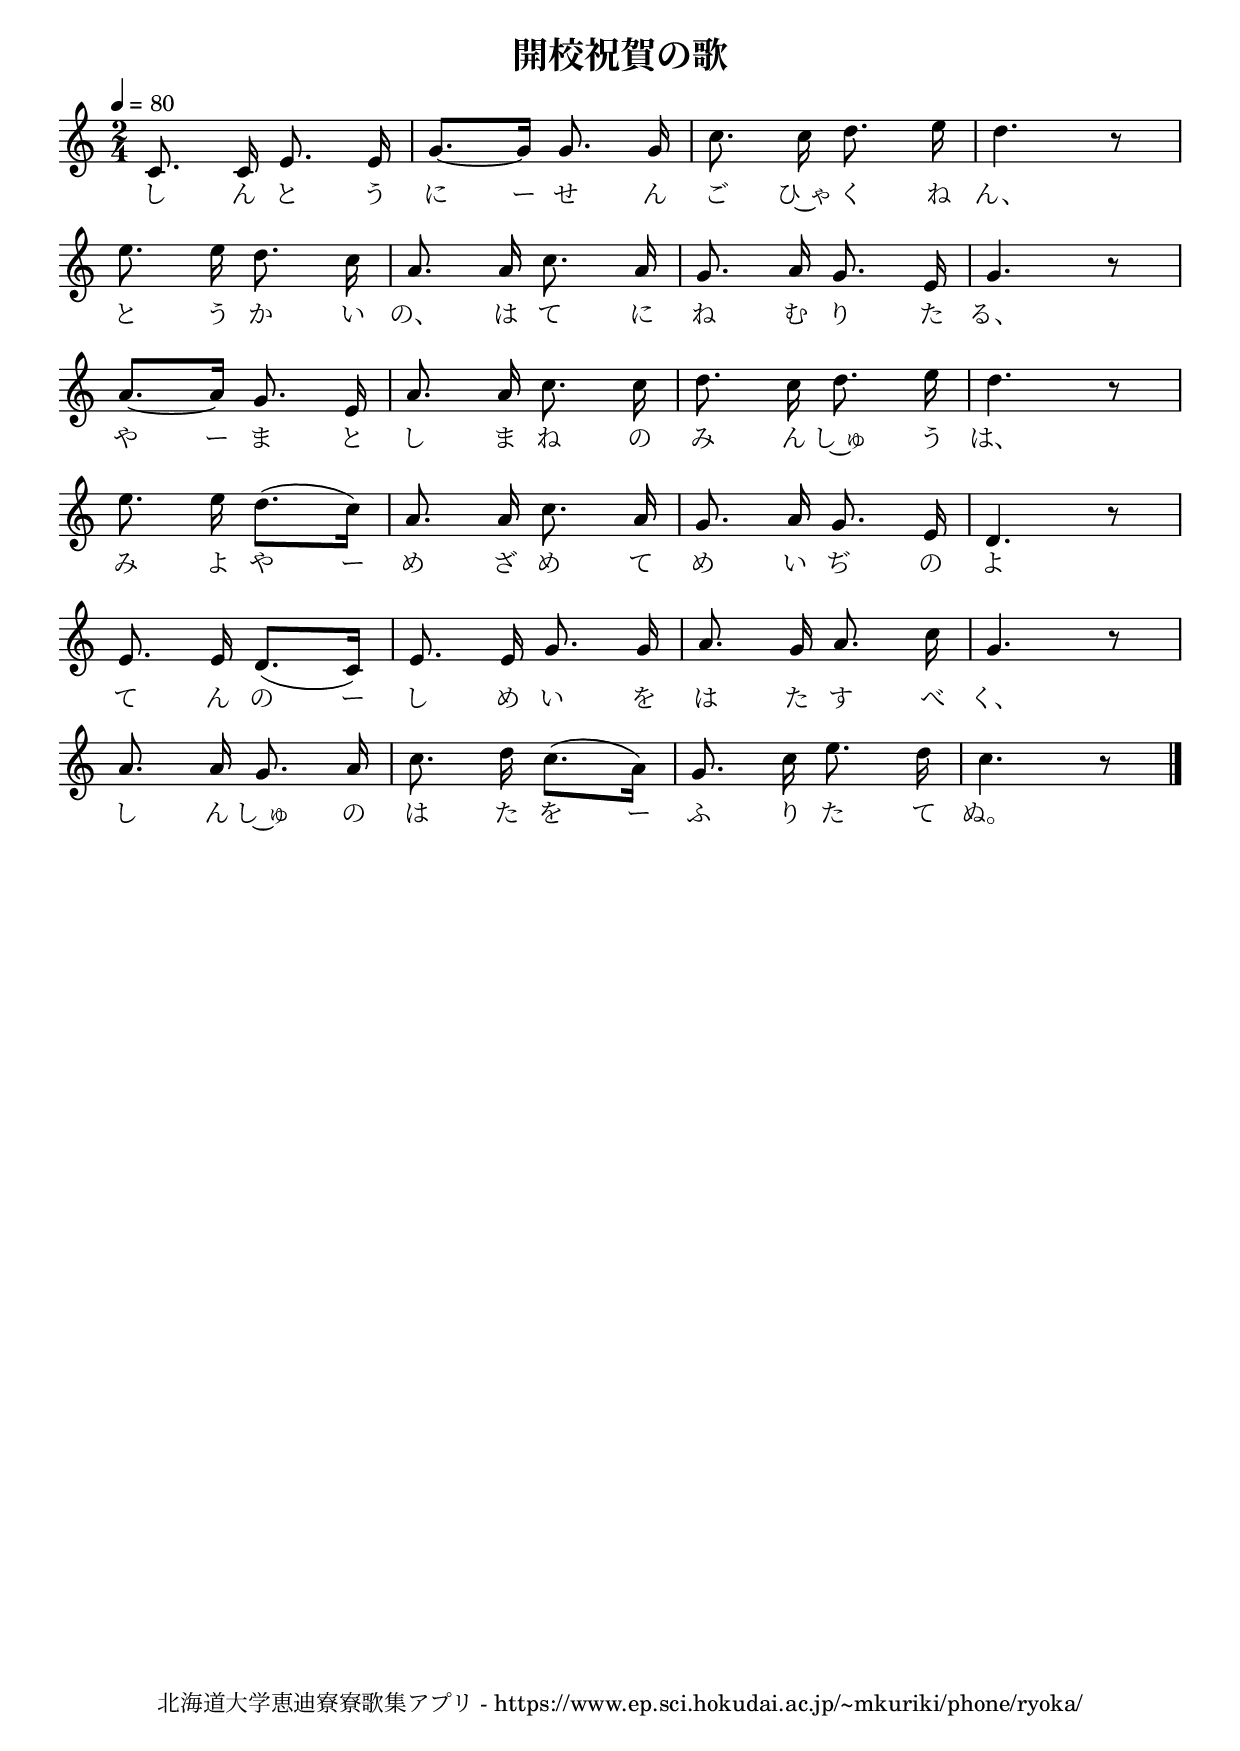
\version "2.18.2"

\paper {indent = 0}

\header {
  title = "開校祝賀の歌"
  subtitle = ""
  composer = ""
  poet = ""
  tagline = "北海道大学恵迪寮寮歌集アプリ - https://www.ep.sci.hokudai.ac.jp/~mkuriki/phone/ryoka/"
}


melody = \relative c'{
  \tempo 4 = 80
  \autoBeamOff
  \numericTimeSignature
  \override BreathingSign.text = \markup { \musicglyph #"scripts.upedaltoe" } % ブレスの記号指定
  \key c \major
  \time 2/4
  \set melismaBusyProperties = #'()
  c8. c16 e8. e16 |
  g8. ~ [ g16 ] g8. g16 |
  c8. c16 d8. e16 |
  d4. r8 | \break
  e8. e16 d8. c16 |
  a8. a16 c8. a16 |
  g8. a16 g8. e16 |
  g4. r8 | \break
  a8. ~ [ a16 ] g8. e16 |
  a8. a16 c8. c16 |
  d8. c16 d8. e16 |
  d4. r8 | \break
  e8. e16 d8. ([ c16 )] |
  a8. a16 c8. a16 |
  g8. a16 g8. e16 |
  d4. r8 | \break
  e8. e16 d8. ([ c16 ]) |
  e8. e16 g8. g16 |
  a8. g16 a8. c16 |
  g4. r8 | \break
  a8. a16 g8. a16 |
  c8. d16 c8. ([ a16 ]) |
  g8. c16 e8. d16 |
  c4. r8
  \bar "|."
}

text = \lyricmode {
  し ん と う に ー せ ん ご ひ~ゃ く ね ん、
  と う か い の、 は て に ね む り た る、
  や ー ま と し ま ね の み ん し~ゅ う は、
  み よ や ー め ざ め て め い ぢ の よ
  て ん の ー し め い を は た す べ く、
  し ん し~ゅ の は た を ー ふ り た て ぬ。
}

harmony = \chordmode {
}

\score {
  <<
    % メロディーライン
    \new Voice = "one"{\melody}
    % 歌詞
    \new Lyrics \lyricsto "one" \text
    % 太鼓
    % \new DrumStaff \with{
    %   \remove "Time_signature_engraver"
    %   drumStyleTable = #percussion-style
    %   \override StaffSymbol.line-count = #1
    %   \hide Stem
    % }
    % \drum
  >>
  
\midi {}
\layout {
  \context {
    \Score
    \remove "Bar_number_engraver"
  }
}

}


